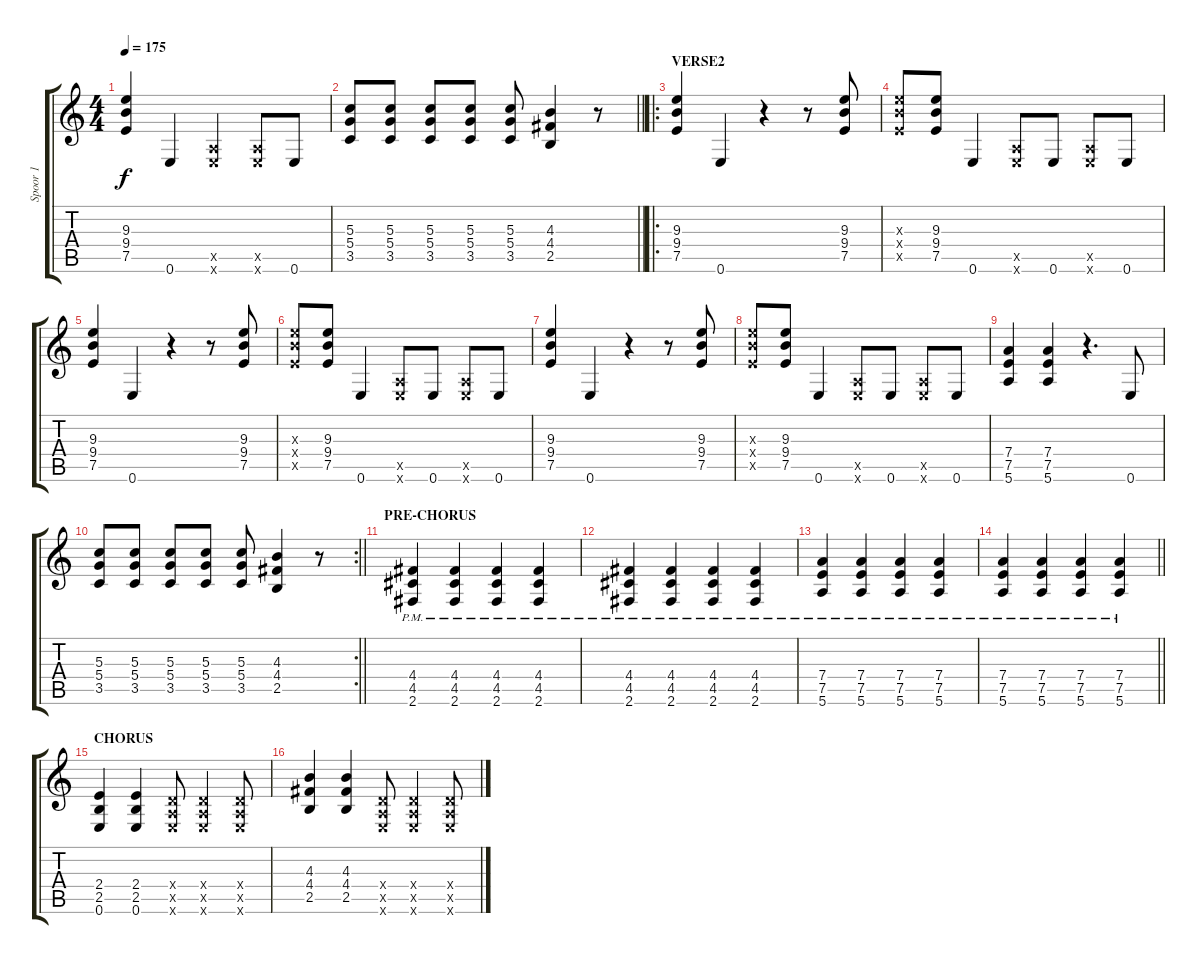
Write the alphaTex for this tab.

\track ("Spoor 1" "Spoor 1") {instrument distortionguitar}
\staff {score tabs}
\tuning (E4 B3 G3 D3 A2 E2) {hide}
\ts (4 4)
\tempo 175
\clef g2
\ks c
(9.3 9.4 7.5).4{dy f} 0.6.4 (0.5{x} 0.6{x}).4 (0.5{x} 0.6{x}).8 0.6.8 |
\barLineRight lightlight
(5.3 5.4 3.5).8 (5.3 5.4 3.5).8 (5.3 5.4 3.5).8 (5.3 5.4 3.5).8 (5.3 5.4 3.5).8 (4.3 4.4 2.5).4 r.8 |
\ro
\section ("" "VERSE2")
(9.3 9.4 7.5).4 0.6.4 r.4 r.8 (9.3 9.4 7.5).8 |
(9.3{x} 9.4{x} 7.5{x}).8 (9.3 9.4 7.5).8 0.6.4 (0.5{x} 0.6{x}).8 0.6.8 (0.5{x} 0.6{x}).8 0.6.8 |
(9.3 9.4 7.5).4 0.6.4 r.4 r.8 (9.3 9.4 7.5).8 |
(9.3{x} 9.4{x} 7.5{x}).8 (9.3 9.4 7.5).8 0.6.4 (0.5{x} 0.6{x}).8 0.6.8 (0.5{x} 0.6{x}).8 0.6.8 |
(9.3 9.4 7.5).4 0.6.4 r.4 r.8 (9.3 9.4 7.5).8 |
(9.3{x} 9.4{x} 7.5{x}).8 (9.3 9.4 7.5).8 0.6.4 (0.5{x} 0.6{x}).8 0.6.8 (0.5{x} 0.6{x}).8 0.6.8 |
(7.4 7.5 5.6).4 (7.4 7.5 5.6).4 r.4{d} 0.6.8 |
\rc 2
\barLineRight lightlight
(5.3 5.4 3.5).8 (5.3 5.4 3.5).8 (5.3 5.4 3.5).8 (5.3 5.4 3.5).8 (5.3 5.4 3.5).8 (4.3 4.4 2.5).4 r.8 |
\section ("" "PRE-CHORUS")
(4.4{pm} 4.5{pm} 2.6{pm}).4 (4.4{pm} 4.5{pm} 2.6{pm}).4 (4.4{pm} 4.5{pm} 2.6{pm}).4 (4.4{pm} 4.5{pm} 2.6{pm}).4 |
(4.4{pm} 4.5{pm} 2.6{pm}).4 (4.4{pm} 4.5{pm} 2.6{pm}).4 (4.4{pm} 4.5{pm} 2.6{pm}).4 (4.4{pm} 4.5{pm} 2.6{pm}).4 |
(7.4{pm} 7.5{pm} 5.6{pm}).4 (7.4{pm} 7.5{pm} 5.6{pm}).4 (7.4{pm} 7.5{pm} 5.6{pm}).4 (7.4{pm} 7.5{pm} 5.6{pm}).4 |
\barLineRight lightlight
(7.4{pm} 7.5{pm} 5.6{pm}).4 (7.4{pm} 7.5{pm} 5.6{pm}).4 (7.4{pm} 7.5{pm} 5.6{pm}).4 (7.4{pm} 7.5{pm} 5.6{pm}).4 |
\section ("" "CHORUS")
(2.4 2.5 0.6).4 (2.4 2.5 0.6).4 (0.4{x} 0.5{x} 0.6{x}).8 (0.4{x} 0.5{x} 0.6{x}).4 (0.4{x} 0.5{x} 0.6{x}).8 |
(4.3 4.4 2.5).4 (4.3 4.4 2.5).4 (0.4{x} 0.5{x} 0.6{x}).8 (0.4{x} 0.5{x} 0.6{x}).4 (0.4{x} 0.5{x} 0.6{x}).8
